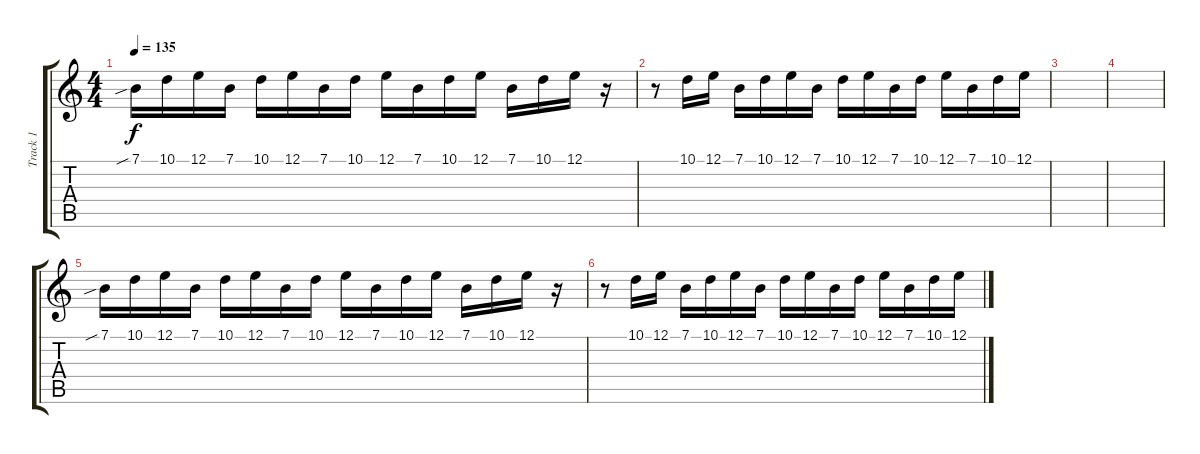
\track ("Track 1" "Track 1") {instrument lead1square}
\staff {score tabs}
\tuning (E4 B3 G3 D3 A2 E2) {hide}
\ts (4 4)
\tempo 135
\clef g2
\ks c
7.1{sib}.16{dy f} 10.1.16 12.1.16 7.1.16 10.1.16 12.1.16 7.1.16 10.1.16 12.1.16 7.1.16 10.1.16 12.1.16 7.1.16 10.1.16 12.1.16 r.16 |
r.8 10.1.16 12.1.16 7.1.16 10.1.16 12.1.16 7.1.16 10.1.16 12.1.16 7.1.16 10.1.16 12.1.16 7.1.16 10.1.16 12.1.16 |
|
|
7.1{sib}.16 10.1.16 12.1.16 7.1.16 10.1.16 12.1.16 7.1.16 10.1.16 12.1.16 7.1.16 10.1.16 12.1.16 7.1.16 10.1.16 12.1.16 r.16 |
r.8 10.1.16 12.1.16 7.1.16 10.1.16 12.1.16 7.1.16 10.1.16 12.1.16 7.1.16 10.1.16 12.1.16 7.1.16 10.1.16 12.1.16
